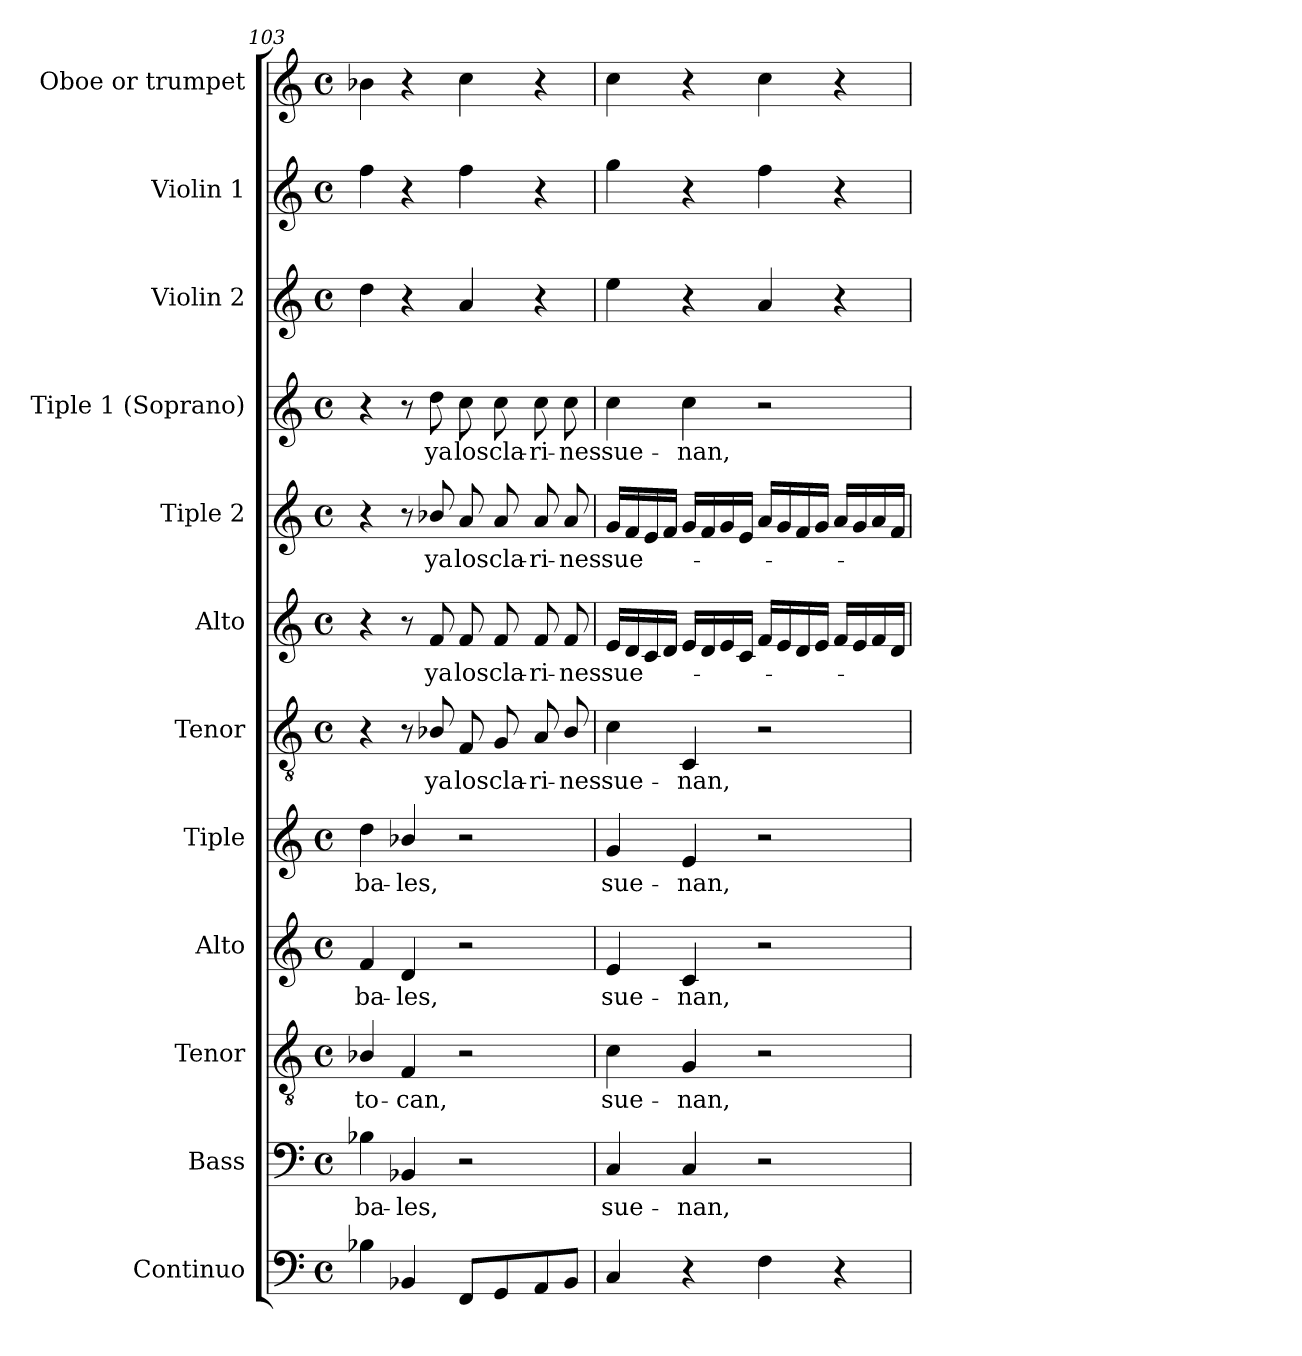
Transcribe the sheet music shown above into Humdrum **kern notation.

**kern	**kern	**text	**kern	**text	**kern	**text	**kern	**text	**kern	**text	**kern	**text	**kern	**text	**kern	**text	**kern	**kern	**kern
*part12	*part11	*part11	*part10	*part10	*part9	*part9	*part8	*part8	*part7	*part7	*part6	*part6	*part5	*part5	*part4	*part4	*part3	*part2	*part1
*staff12	*staff11	*staff11	*staff10	*staff10	*staff9	*staff9	*staff8	*staff8	*staff7	*staff7	*staff6	*staff6	*staff5	*staff5	*staff4	*staff4	*staff3	*staff2	*staff1
*I"Continuo	*I"Bass	*	*I"Tenor	*	*I"Alto	*	*I"Tiple	*	*I"Tenor	*	*I"Alto	*	*I"Tiple 2	*	*I"Tiple 1 (Soprano)	*	*I"Violin 2	*I"Violin 1	*I"Oboe or trumpet
*	*I'B.	*	*I'T.	*	*I'A.	*	*	*	*I'T.	*	*I'A.	*	*	*	*I'S1.	*	*I'Vln. 2	*I'Vln. 1	*I'Ob.
*clefF4	*clefF4	*	*clefGv2	*	*clefG2	*	*clefG2	*	*clefGv2	*	*clefG2	*	*clefG2	*	*clefG2	*	*clefG2	*clefG2	*clefG2
*	*	*	*ITrd7c12	*	*	*	*	*	*ITrd7c12	*	*	*	*	*	*	*	*	*	*
*k[]	*k[]	*	*k[]	*	*k[]	*	*k[]	*	*k[]	*	*k[]	*	*k[]	*	*k[]	*	*k[]	*k[]	*k[]
*C:	*C:	*	*C:	*	*C:	*	*C:	*	*C:	*	*C:	*	*C:	*	*C:	*	*C:	*C:	*C:
*M4/4	*M4/4	*	*M4/4	*	*M4/4	*	*M4/4	*	*M4/4	*	*M4/4	*	*M4/4	*	*M4/4	*	*M4/4	*M4/4	*M4/4
*met(c)	*met(c)	*	*met(c)	*	*met(c)	*	*met(c)	*	*met(c)	*	*met(c)	*	*met(c)	*	*met(c)	*	*met(c)	*met(c)	*met(c)
=103	=103	=103	=103	=103	=103	=103	=103	=103	=103	=103	=103	=103	=103	=103	=103	=103	=103	=103	=103
!	!	!LO:LY:b:color=#000000	!	!	!	!	!	!	!	!	!	!	!	!	!	!	!	!	!
!	!	!	!	!LO:LY:b:color=#000000	!	!	!	!	!	!	!	!	!	!	!	!	!	!	!
!	!	!	!	!	!	!LO:LY:b:color=#000000	!	!	!	!	!	!	!	!	!	!	!	!	!
!	!	!	!	!	!	!	!	!LO:LY:b:color=#000000	!	!	!	!	!	!	!	!	!	!	!
4B-Xi\	4B-Xi\	-ba-	4BB-Xi/	to-	4fi/	-ba-	4ddi\	-ba-	4r	.	4r	.	4r	.	4r	.	4ddi\	4ffi\	4b-Xi\
!	!	!LO:LY:b:color=#000000	!	!	!	!	!	!	!	!	!	!	!	!	!	!	!	!	!
!	!	!	!	!LO:LY:b:color=#000000	!	!	!	!	!	!	!	!	!	!	!	!	!	!	!
!	!	!	!	!	!	!LO:LY:b:color=#000000	!	!	!	!	!	!	!	!	!	!	!	!	!
!	!	!	!	!	!	!	!	!LO:LY:b:color=#000000	!	!	!	!	!	!	!	!	!	!	!
4BB-Xi/	4BB-Xi/	-les,	4FFi/	-can,	4di/	-les,	4b-Xi/	-les,	8r	.	8r	.	8r	.	8r	.	4r	4r	4r
!	!	!	!	!	!	!	!	!	!	!LO:LY:b:color=#000000	!	!	!	!	!	!	!	!	!
!	!	!	!	!	!	!	!	!	!	!	!	!LO:LY:b:color=#000000	!	!	!	!	!	!	!
!	!	!	!	!	!	!	!	!	!	!	!	!	!	!LO:LY:b:color=#000000	!	!	!	!	!
!	!	!	!	!	!	!	!	!	!	!	!	!	!	!	!	!LO:LY:b:color=#000000	!	!	!
.	.	.	.	.	.	.	.	.	8BB-Xi/	ya	8fi/	ya	8b-Xi/	ya	8ddi\	ya	.	.	.
!	!	!	!	!	!	!	!	!	!	!LO:LY:b:color=#000000	!	!	!	!	!	!	!	!	!
!	!	!	!	!	!	!	!	!	!	!	!	!LO:LY:b:color=#000000	!	!	!	!	!	!	!
!	!	!	!	!	!	!	!	!	!	!	!	!	!	!LO:LY:b:color=#000000	!	!	!	!	!
!	!	!	!	!	!	!	!	!	!	!	!	!	!	!	!	!LO:LY:b:color=#000000	!	!	!
8FFi/L	2r	.	2r	.	2r	.	2r	.	8FFi/	los	8fi/	los	8ai/	los	8cci\	los	4ai/	4ffi\	4cci\
!	!	!	!	!	!	!	!	!	!	!LO:LY:b:color=#000000	!	!	!	!	!	!	!	!	!
!	!	!	!	!	!	!	!	!	!	!	!	!LO:LY:b:color=#000000	!	!	!	!	!	!	!
!	!	!	!	!	!	!	!	!	!	!	!	!	!	!LO:LY:b:color=#000000	!	!	!	!	!
!	!	!	!	!	!	!	!	!	!	!	!	!	!	!	!	!LO:LY:b:color=#000000	!	!	!
8GGi/	.	.	.	.	.	.	.	.	8GGi/	cla-	8fi/	cla-	8ai/	cla-	8cci\	cla-	.	.	.
!	!	!	!	!	!	!	!	!	!	!LO:LY:b:color=#000000	!	!	!	!	!	!	!	!	!
!	!	!	!	!	!	!	!	!	!	!	!	!LO:LY:b:color=#000000	!	!	!	!	!	!	!
!	!	!	!	!	!	!	!	!	!	!	!	!	!	!LO:LY:b:color=#000000	!	!	!	!	!
!	!	!	!	!	!	!	!	!	!	!	!	!	!	!	!	!LO:LY:b:color=#000000	!	!	!
8AAi/	.	.	.	.	.	.	.	.	8AAi/	-ri-	8fi/	-ri-	8ai/	-ri-	8cci\	-ri-	4r	4r	4r
!	!	!	!	!	!	!	!	!	!	!LO:LY:b:color=#000000	!	!	!	!	!	!	!	!	!
!	!	!	!	!	!	!	!	!	!	!	!	!LO:LY:b:color=#000000	!	!	!	!	!	!	!
!	!	!	!	!	!	!	!	!	!	!	!	!	!	!LO:LY:b:color=#000000	!	!	!	!	!
!	!	!	!	!	!	!	!	!	!	!	!	!	!	!	!	!LO:LY:b:color=#000000	!	!	!
8BB-i/J	.	.	.	.	.	.	.	.	8BB-i/	-nes	8fi/	-nes	8ai/	-nes	8cci\	-nes	.	.	.
!!LO:PB:g=z
=104	=104	=104	=104	=104	=104	=104	=104	=104	=104	=104	=104	=104	=104	=104	=104	=104	=104	=104	=104
!	!	!LO:LY:b:color=#000000	!	!	!	!	!	!	!	!	!	!	!	!	!	!	!	!	!
!	!	!	!	!LO:LY:b:color=#000000	!	!	!	!	!	!	!	!	!	!	!	!	!	!	!
!	!	!	!	!	!	!LO:LY:b:color=#000000	!	!	!	!	!	!	!	!	!	!	!	!	!
!	!	!	!	!	!	!	!	!LO:LY:b:color=#000000	!	!	!	!	!	!	!	!	!	!	!
!	!	!	!	!	!	!	!	!	!	!LO:LY:b:color=#000000	!	!	!	!	!	!	!	!	!
!	!	!	!	!	!	!	!	!	!	!	!	!LO:LY:b:color=#000000	!	!	!	!	!	!	!
!	!	!	!	!	!	!	!	!	!	!	!	!	!	!LO:LY:b:color=#000000	!	!	!	!	!
!	!	!	!	!	!	!	!	!	!	!	!	!	!	!	!	!LO:LY:b:color=#000000	!	!	!
4Ci/	4Ci/	sue-	4Ci\	sue-	4ei/	sue-	4gi/	sue-	4Ci\	sue-	16ei/LL	sue-	16gi/LL	sue-	4cci\	sue-	4eei\	4ggi\	4cci\
.	.	.	.	.	.	.	.	.	.	.	16di/	.	16fi/	.	.	.	.	.	.
.	.	.	.	.	.	.	.	.	.	.	16ci/	.	16ei/	.	.	.	.	.	.
.	.	.	.	.	.	.	.	.	.	.	16di/JJ	.	16fi/JJ	.	.	.	.	.	.
!	!	!LO:LY:b:color=#000000	!	!	!	!	!	!	!	!	!	!	!	!	!	!	!	!	!
!	!	!	!	!LO:LY:b:color=#000000	!	!	!	!	!	!	!	!	!	!	!	!	!	!	!
!	!	!	!	!	!	!LO:LY:b:color=#000000	!	!	!	!	!	!	!	!	!	!	!	!	!
!	!	!	!	!	!	!	!	!LO:LY:b:color=#000000	!	!	!	!	!	!	!	!	!	!	!
!	!	!	!	!	!	!	!	!	!	!LO:LY:b:color=#000000	!	!	!	!	!	!	!	!	!
!	!	!	!	!	!	!	!	!	!	!	!	!	!	!	!	!LO:LY:b:color=#000000	!	!	!
4r	4Ci/	-nan,	4GGi/	-nan,	4ci/	-nan,	4ei/	-nan,	4CCi/	-nan,	16ei/LL	.	16gi/LL	.	4cci\	-nan,	4r	4r	4r
.	.	.	.	.	.	.	.	.	.	.	16di/	.	16fi/	.	.	.	.	.	.
.	.	.	.	.	.	.	.	.	.	.	16ei/	.	16gi/	.	.	.	.	.	.
.	.	.	.	.	.	.	.	.	.	.	16ci/JJ	.	16ei/JJ	.	.	.	.	.	.
4Fi\	2r	.	2r	.	2r	.	2r	.	2r	.	16fi/LL	.	16ai/LL	.	2r	.	4ai/	4ffi\	4cci\
.	.	.	.	.	.	.	.	.	.	.	16ei/	.	16gi/	.	.	.	.	.	.
.	.	.	.	.	.	.	.	.	.	.	16di/	.	16fi/	.	.	.	.	.	.
.	.	.	.	.	.	.	.	.	.	.	16ei/JJ	.	16gi/JJ	.	.	.	.	.	.
4r	.	.	.	.	.	.	.	.	.	.	16fi/LL	.	16ai/LL	.	.	.	4r	4r	4r
.	.	.	.	.	.	.	.	.	.	.	16ei/	.	16gi/	.	.	.	.	.	.
.	.	.	.	.	.	.	.	.	.	.	16fi/	.	16ai/	.	.	.	.	.	.
.	.	.	.	.	.	.	.	.	.	.	16di/JJ	.	16fi/JJ	.	.	.	.	.	.
=	=	=	=	=	=	=	=	=	=	=	=	=	=	=	=	=	=	=	=
*-	*-	*-	*-	*-	*-	*-	*-	*-	*-	*-	*-	*-	*-	*-	*-	*-	*-	*-	*-
